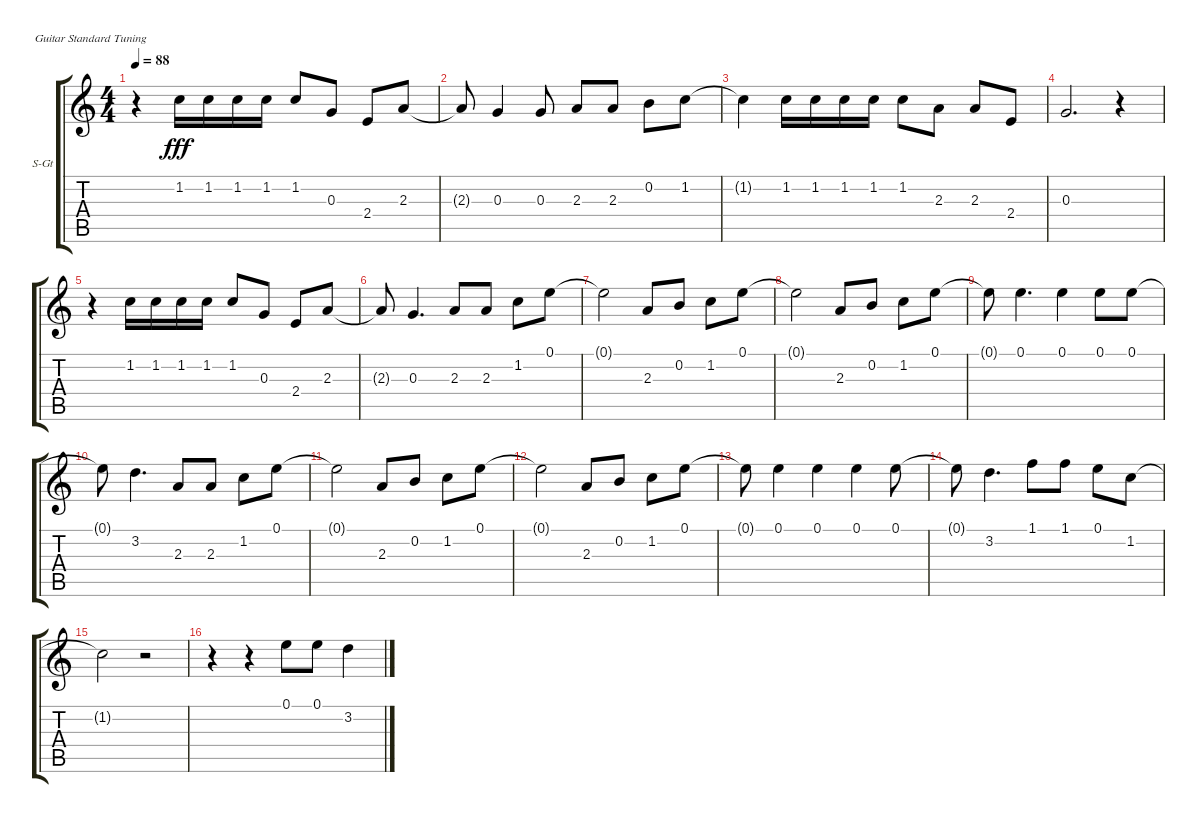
\defaultSystemsLayout 4
\bracketExtendMode groupsimilarinstruments
\firstSystemTrackNameOrientation horizontal
\otherSystemsTrackNameOrientation horizontal
\track ("Steel Guitar" "S-Gt") {instrument acousticguitarsteel}
\staff {score tabs}
\tuning (E4 B3 G3 D3 A2 E2)
\ts (4 4)
\tempo 88
\clef g2
\scale
0.333333
\ks c
r.4{dy fff} 1.2.16 1.2.16 1.2.16 1.2.16 1.2.8 0.3.8 2.4.8 2.3.8 |
\scale
0.333333 2.3{t}.8 0.3.4 0.3.8 2.3.8 2.3.8 0.2.8 1.2.8 |
\scale
0.333333 1.2{t}.4 1.2.16 1.2.16 1.2.16 1.2.16 1.2.8 2.3.8 2.3.8 2.4.8 |
\scale
0.333333 0.3.2{d} r.4 |
\scale
0.333333 r.4 1.2.16 1.2.16 1.2.16 1.2.16 1.2.8 0.3.8 2.4.8 2.3.8 |
\scale
0.333333 2.3{t}.8 0.3.4{d} 2.3.8 2.3.8 1.2.8 0.1.8 |
\scale
0.333333 0.1{t}.2 2.3.8 0.2.8 1.2.8 0.1.8 |
\scale
0.333333 0.1{t}.2 2.3.8 0.2.8 1.2.8 0.1.8 |
\scale
0.333333 0.1{t}.8 0.1.4{d} 0.1.4 0.1.8 0.1.8 |
\scale
0.333333 0.1{t}.8 3.2.4{d} 2.3.8 2.3.8 1.2.8 0.1.8 |
\scale
0.333333 0.1{t}.2 2.3.8 0.2.8 1.2.8 0.1.8 |
\scale
0.333333 0.1{t}.2 2.3.8 0.2.8 1.2.8 0.1.8 |
\scale
0.333333 0.1{t}.8 0.1.4 0.1.4 0.1.4 0.1.8 |
\scale
0.333333 0.1{t}.8 3.2.4{d} 1.1.8 1.1.8 0.1.8 1.2.8 |
\scale
0.333333 1.2{t}.2 r.2 |
\scale
0.333333 r.4 r.4 0.1.8 0.1.8 3.2.4
